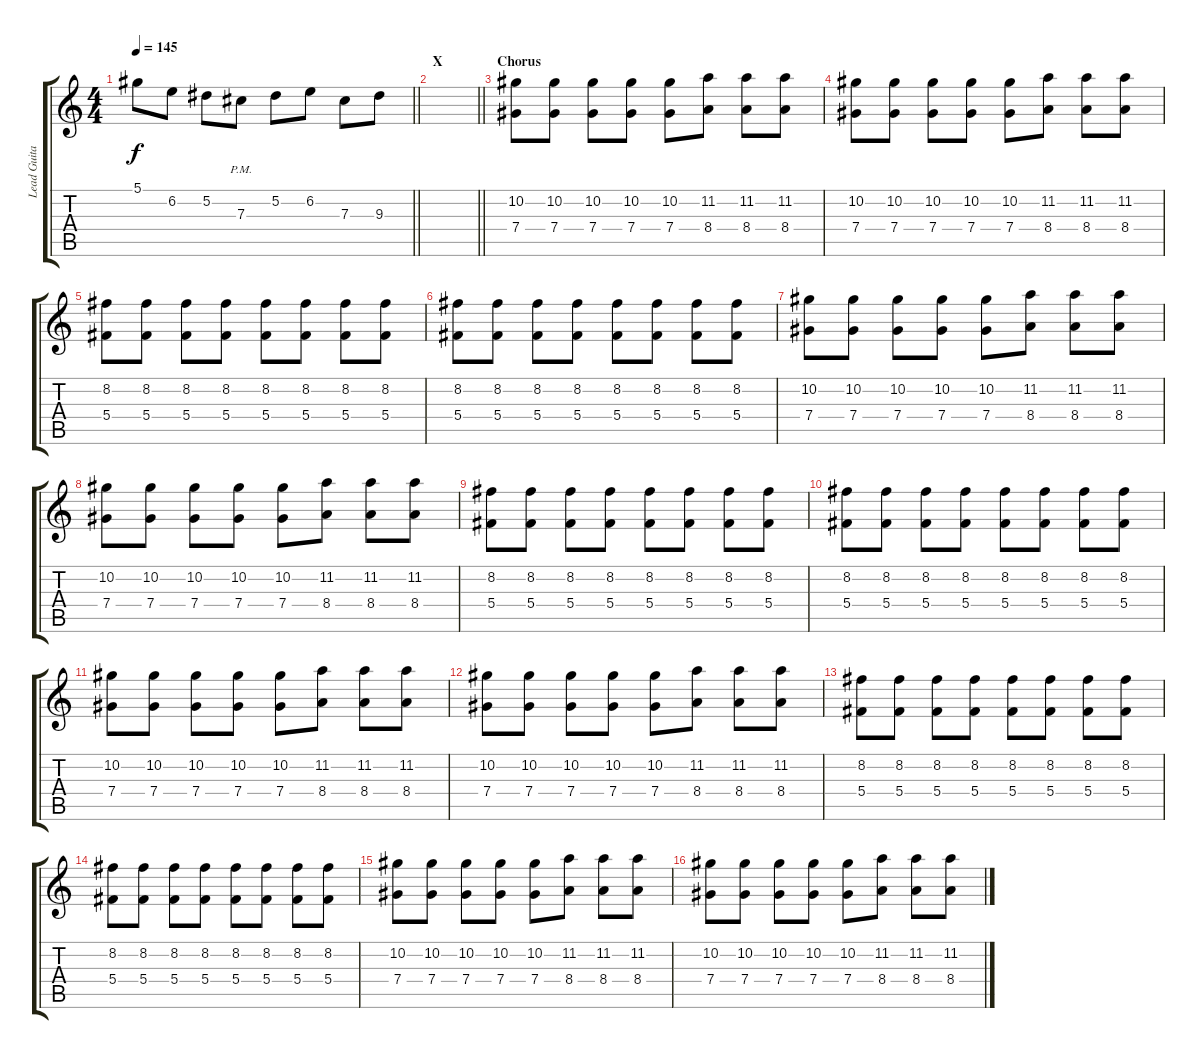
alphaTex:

\track ("Lead Guitar" "Lead Guita") {instrument distortionguitar}
\staff {score tabs}
\tuning (Eb4 Bb3 Gb3 Db3 Ab2 Db2) {hide}
\ts (4 4)
\tempo 145
\clef g2
\barLineRight lightlight
\ks c
5.1.8{dy f} 6.2.8 5.2.8 7.3{pm}.8 5.2.8 6.2.8 7.3.8 9.3.8 |
\section ("" "X")
\barLineRight lightlight
|
\section ("" "Chorus")
(10.2 7.4).8{volume 8} (10.2 7.4).8 (10.2 7.4).8 (10.2 7.4).8 (10.2 7.4).8 (11.2 8.4).8 (11.2 8.4).8 (11.2 8.4).8 |
(10.2 7.4).8 (10.2 7.4).8 (10.2 7.4).8 (10.2 7.4).8 (10.2 7.4).8 (11.2 8.4).8 (11.2 8.4).8 (11.2 8.4).8 |
(8.2 5.4).8 (8.2 5.4).8 (8.2 5.4).8 (8.2 5.4).8 (8.2 5.4).8 (8.2 5.4).8 (8.2 5.4).8 (8.2 5.4).8 |
(8.2 5.4).8 (8.2 5.4).8 (8.2 5.4).8 (8.2 5.4).8 (8.2 5.4).8 (8.2 5.4).8 (8.2 5.4).8 (8.2 5.4).8 |
(10.2 7.4).8{volume 8} (10.2 7.4).8 (10.2 7.4).8 (10.2 7.4).8 (10.2 7.4).8 (11.2 8.4).8 (11.2 8.4).8 (11.2 8.4).8 |
(10.2 7.4).8 (10.2 7.4).8 (10.2 7.4).8 (10.2 7.4).8 (10.2 7.4).8 (11.2 8.4).8 (11.2 8.4).8 (11.2 8.4).8 |
(8.2 5.4).8 (8.2 5.4).8 (8.2 5.4).8 (8.2 5.4).8 (8.2 5.4).8 (8.2 5.4).8 (8.2 5.4).8 (8.2 5.4).8 |
(8.2 5.4).8 (8.2 5.4).8 (8.2 5.4).8 (8.2 5.4).8 (8.2 5.4).8 (8.2 5.4).8 (8.2 5.4).8 (8.2 5.4).8 |
(10.2 7.4).8 (10.2 7.4).8 (10.2 7.4).8 (10.2 7.4).8 (10.2 7.4).8 (11.2 8.4).8 (11.2 8.4).8 (11.2 8.4).8 |
(10.2 7.4).8 (10.2 7.4).8 (10.2 7.4).8 (10.2 7.4).8 (10.2 7.4).8 (11.2 8.4).8 (11.2 8.4).8 (11.2 8.4).8 |
(8.2 5.4).8 (8.2 5.4).8 (8.2 5.4).8 (8.2 5.4).8 (8.2 5.4).8 (8.2 5.4).8 (8.2 5.4).8 (8.2 5.4).8 |
(8.2 5.4).8 (8.2 5.4).8 (8.2 5.4).8 (8.2 5.4).8 (8.2 5.4).8 (8.2 5.4).8 (8.2 5.4).8 (8.2 5.4).8 |
(10.2 7.4).8{volume 8} (10.2 7.4).8 (10.2 7.4).8 (10.2 7.4).8 (10.2 7.4).8 (11.2 8.4).8 (11.2 8.4).8 (11.2 8.4).8 |
(10.2 7.4).8 (10.2 7.4).8 (10.2 7.4).8 (10.2 7.4).8 (10.2 7.4).8 (11.2 8.4).8 (11.2 8.4).8 (11.2 8.4).8
